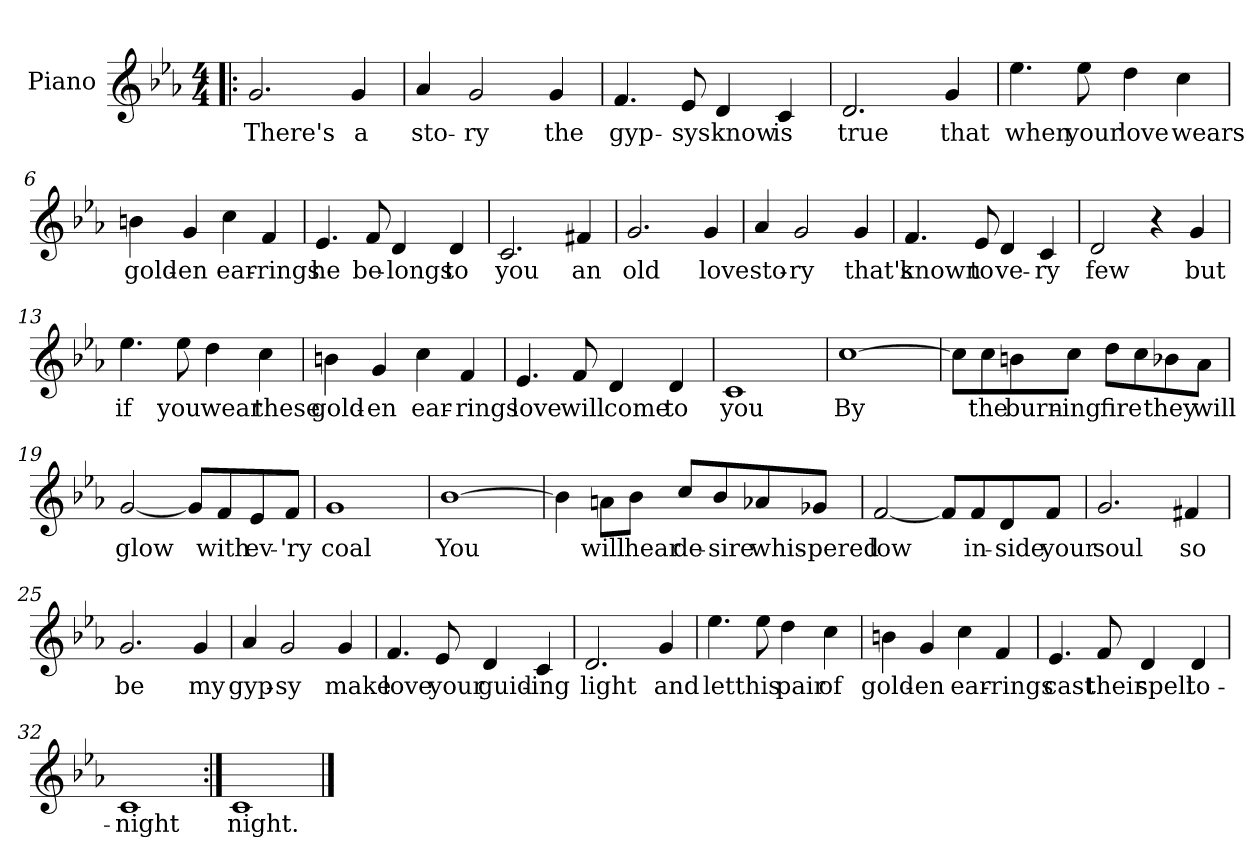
**kern	**text
*part1	*part1
*staff1	*staff1
*I"Piano	*
*I'Pno	*
*clefG2	*
*k[b-e-a-]	*
*E-:	*
*M4/4	*
=1!|:	=1!|:
2.g/	There's
4g/	a
=2	=2
4a-/	sto-
2g/	-ry
4g/	the
=3	=3
4.f/	gyp-
8e-/	-sys
4d/	know
4c/	is
=4	=4
2.d/	true
4g/	that
=5	=5
4.ee-\	when
8ee-\	your
4dd\	love
4cc\	wears
!!LO:LB:g=z
=6	=6
4bn\	gold-
4g/	-en
4cc\	ear-
4f/	-rings
=7	=7
4.e-/	he
8f/	be-
4d/	-longs
4d/	to
=8	=8
2.c/	you
4f#X/	an
=9	=9
2.g/	old
4g/	love
=10	=10
4a-/	sto-
2g/	-ry
4g/	that's
!!LO:LB:g=z
=11	=11
4.f/	known
8e-/	to
4d/	ve-
4c/	-ry
=12	=12
2d/	few
4r	.
4g/	but
=13	=13
4.ee-\	if
8ee-\	you
4dd\	wear
4cc\	these
=14	=14
4bn\	gold-
4g/	-en
4cc\	ear-
4f/	-rings
!!LO:LB:g=z
=15	=15
4.e-/	love
8f/	will
4d/	come
4d/	to
=16	=16
1c	you
=17	=17
[1cc	By
=18	=18
8cc\L]	.
8cc\	the
8bn\	burn-
8cc\J	-ing
8dd\L	fire
8cc\	.
8b-X\	they
8a-\J	will
!!LO:LB:g=z
=19	=19
[2g/	glow
8g/L]	.
8f/	with
8e-/	ev-
8f/J	-'ry
=20	=20
1g	coal
=21	=21
[1b-	You
=22	=22
4b-\]	.
8an\L	will
8b-\J	hear
8cc/L	de-
8b-/	-sire
8a-X/	whis-
8g-X/J	-pered
!!LO:LB:g=z
=23	=23
[2f/	low
8f/L]	.
8f/	in-
8d/	-side
8f/J	your
=24	=24
2.g/	soul
4f#X/	so
=25	=25
2.g/	be
4g/	my
=26	=26
4a-/	gyp-
2g/	-sy
4g/	make
=27	=27
4.f/	love
8e-/	your
4d/	guid-
4c/	-ing
!!LO:LB:g=z
=28	=28
2.d/	light
4g/	and
=29	=29
4.ee-\	let
8ee-\	this
4dd\	pair
4cc\	of
=30	=30
4bn\	gold-
4g/	-en
4cc\	ear-
4f/	-rings
=31	=31
4.e-/	cast
8f/	their
4d/	spell
4d/	to-
=32	=32
1c	-night
=33:|!	=33:|!
1c	night.
==	==
*-	*-
